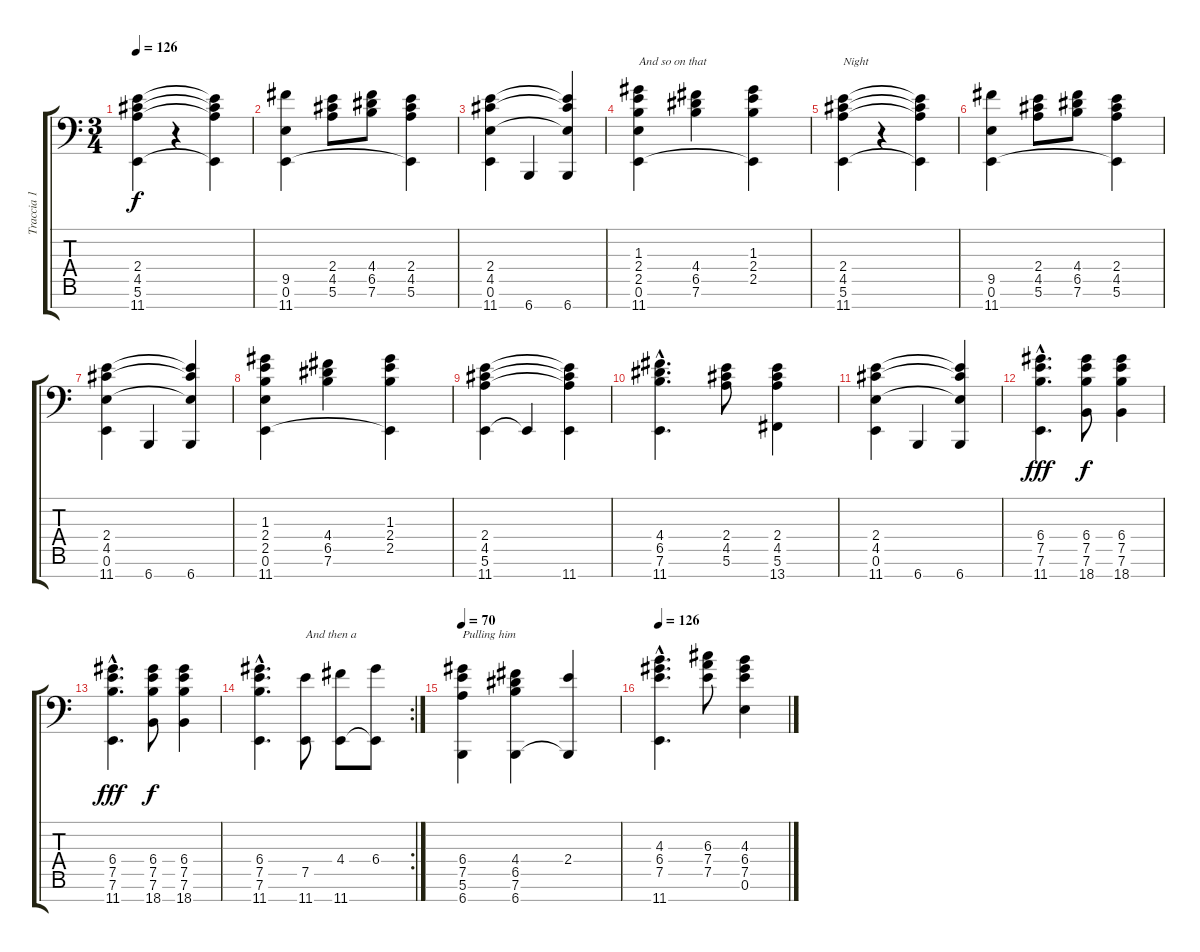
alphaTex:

\track ("Traccia 1" "Traccia 1") {instrument acousticgrandpiano}
\staff {score tabs}
\tuning (E5 B4 G4 D4 A3 E3 F1) {hide}
\ts (3 4)
\tempo 126
\clef f4
\ks c
(2.4 4.5 5.6 11.7).4{dy f} r.4 (2.4{t} 4.5{t} 5.6{t} 11.7{t}).4 |
(9.5 0.6 11.7).4 (2.4 4.5 5.6).8 (4.4 6.5 7.6).8 (2.4 4.5 5.6 11.7{t}).4 |
(2.4 4.5 0.6 11.7).4 6.7.4 (2.4{t} 4.5{t} 0.6{t} 6.7).4 |
(1.3 2.4 2.5 0.6 11.7).4{txt "And so on that"} (4.4 6.5 7.6).4 (1.3 2.4 2.5 11.7{t}).4 |
(2.4 4.5 5.6 11.7).4{txt "Night"} r.4 (2.4{t} 4.5{t} 5.6{t} 11.7{t}).4 |
(9.5 0.6 11.7).4 (2.4 4.5 5.6).8 (4.4 6.5 7.6).8 (2.4 4.5 5.6 11.7{t}).4 |
(2.4 4.5 0.6 11.7).4 6.7.4 (2.4{t} 4.5{t} 0.6{t} 6.7).4 |
(1.3 2.4 2.5 0.6 11.7).4 (4.4 6.5 7.6).4 (1.3 2.4 2.5 11.7{t}).4 |
(2.4 4.5 5.6 11.7).4 11.7{t}.4 (2.4{t} 4.5{t} 5.6{t} 11.7).4 |
(4.4{hac} 6.5{hac} 7.6{hac} 11.7{hac}).4{d} (2.4 4.5 5.6).8 (2.4 4.5 5.6 13.7).4 |
(2.4 4.5 0.6 11.7).4 6.7.4 (2.4{t} 4.5{t} 0.6{t} 6.7).4 |
(6.4{hac} 7.5{hac} 7.6{hac} 11.7{hac}).4{d dy fff} (6.4 7.5 7.6 18.7).8{dy f} (6.4 7.5 7.6 18.7).4 |
(6.4{hac} 7.5{hac} 7.6{hac} 11.7{hac}).4{d dy fff} (6.4 7.5 7.6 18.7).8{dy f} (6.4 7.5 7.6 18.7).4 |
\rc 2
(6.4{hac} 7.5{hac} 7.6{hac} 11.7{hac}).4{d} (7.5 11.7).8{txt "And then a"} (4.4 11.7).8 (6.4 11.7{t}).8 |
\tempo 70
(6.4 7.5 5.6 6.7).4{txt "Pulling him"} (4.4 6.5 7.6 6.7).4 (2.4 6.7{t}).4 |
\tempo 126
(4.3{hac} 6.4{hac} 7.5{hac} 11.7{hac}).4{d} (6.3 7.4 7.5).8 (4.3 6.4 7.5 0.6).4
